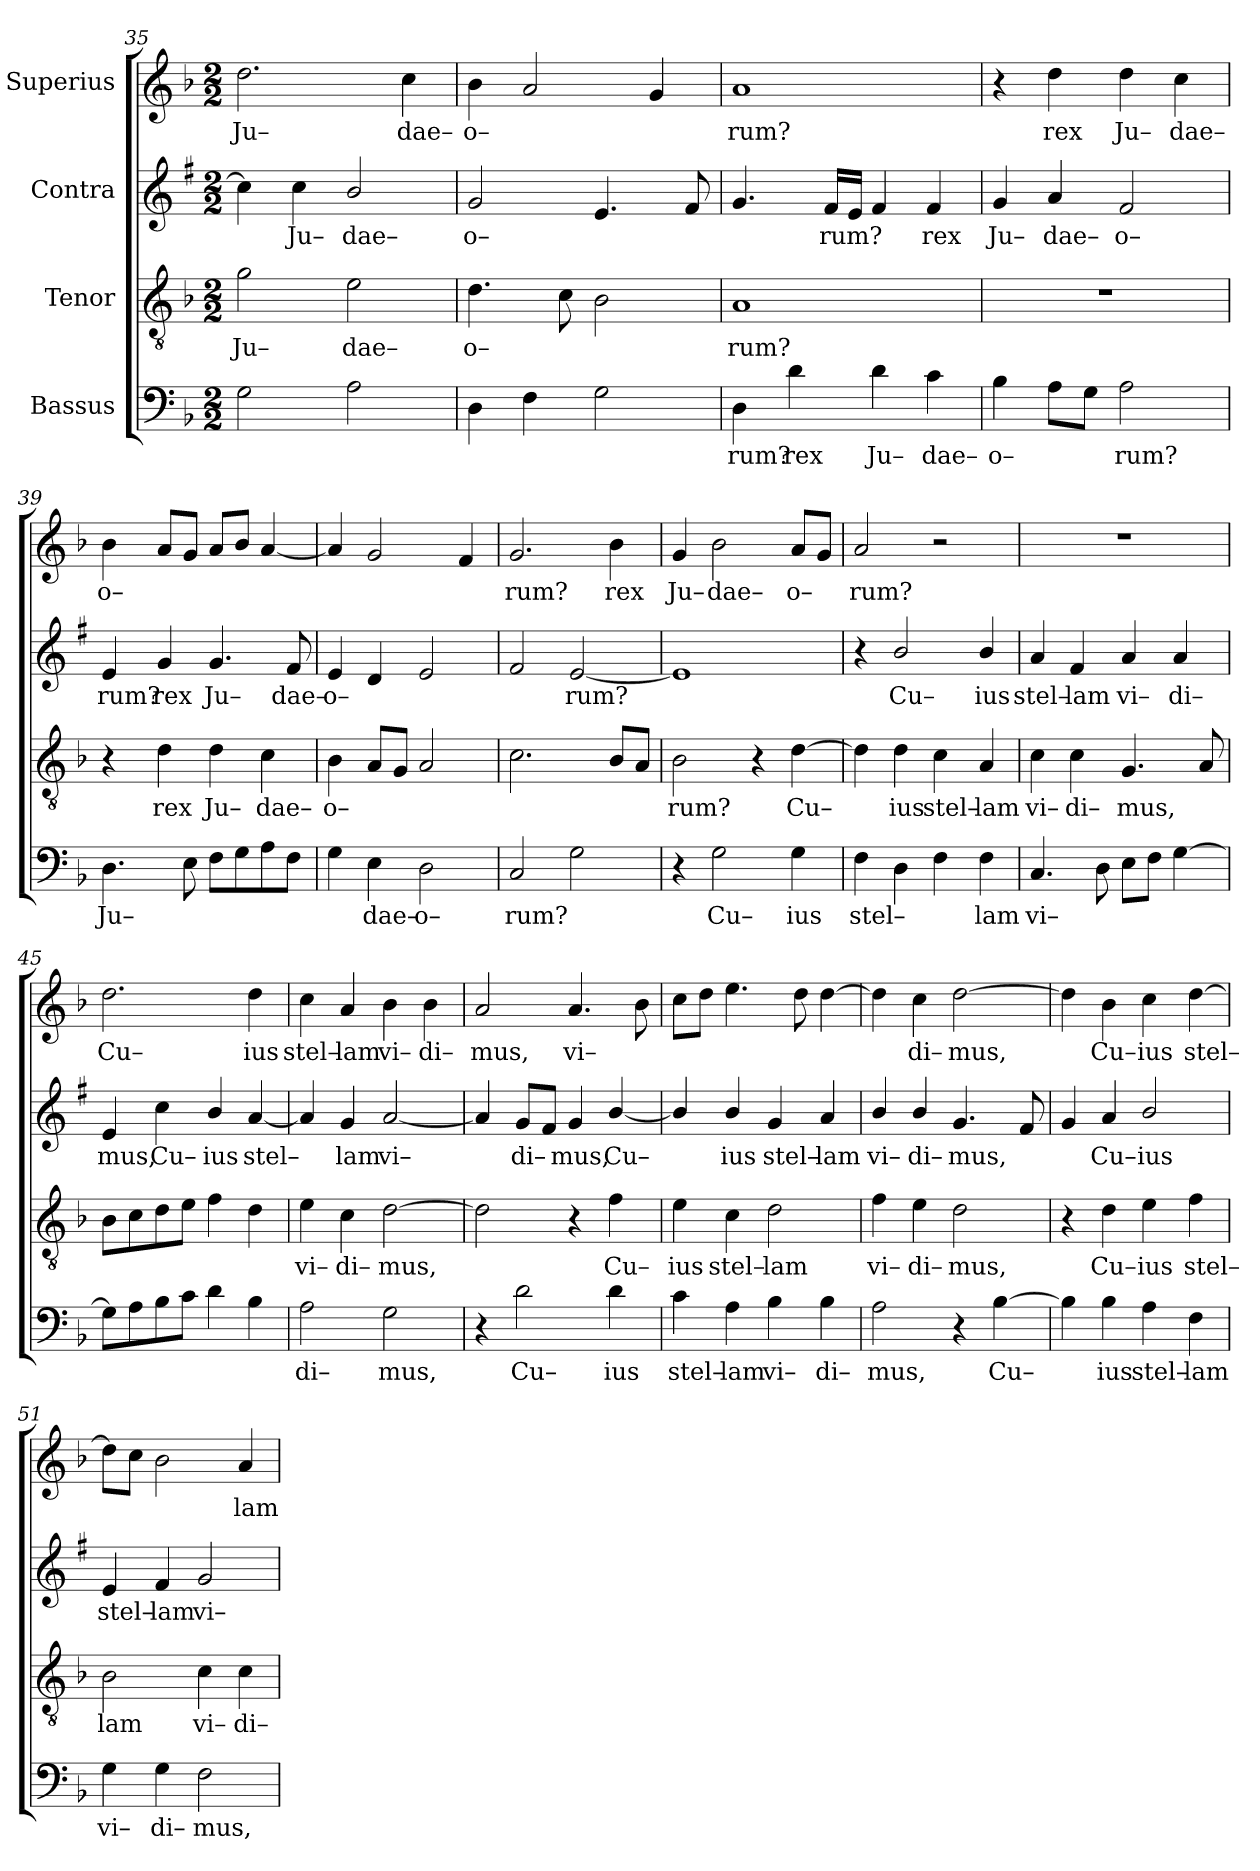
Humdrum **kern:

**kern	**text	**kern	**text	**kern	**text	**kern	**text
*part4	*part4	*part3	*part3	*part2	*part2	*part1	*part1
*staff4	*staff4	*staff3	*staff3	*staff2	*staff2	*staff1	*staff1
*I"Bassus	*	*I"Tenor	*	*I"Contra	*	*I"Superius	*
*clefF4	*	*clefGv2	*	*clefG2	*	*clefG2	*
*	*	*	*	*ITrd1c2	*	*	*
*k[b-]	*	*k[b-]	*	*k[b-]	*	*k[b-]	*
*F:	*	*F:	*	*F:	*	*F:	*
*M2/2	*	*M2/2	*	*M2/2	*	*M2/2	*
=35	=35	=35	=35	=35	=35	=35	=35
!	!	!	!LO:LY:b	!	!	!	!LO:LY:b
2G\	.	2g\	Ju–	4b-\]	.	2.dd\	Ju–
!	!	!	!	!	!LO:LY:b	!	!
.	.	.	.	4b-\	Ju–	.	.
!	!	!	!LO:LY:b	!	!LO:LY:b	!	!
2A\	.	2e\	dae–	2a/	dae–	.	.
!	!	!	!	!	!	!	!LO:LY:b
.	.	.	.	.	.	4cc\	dae–
=36	=36	=36	=36	=36	=36	=36	=36
!	!	!	!LO:LY:b	!	!LO:LY:b	!	!LO:LY:b
4D\	.	4.d\	o–	2f/	o–	4b-\	o–
4F\	.	.	.	.	.	2a/	.
.	.	8c\	.	.	.	.	.
2G\	.	2B-\	.	4.d/	.	.	.
.	.	.	.	.	.	4g/	.
.	.	.	.	8e/	.	.	.
=37	=37	=37	=37	=37	=37	=37	=37
!	!LO:LY:b	!	!LO:LY:b	!	!	!	!LO:LY:b
4D\	rum?	1A	rum?	4.f/	.	1a	rum?
!	!LO:LY:b	!	!	!	!	!	!
4d\	rex	.	.	.	.	.	.
!	!	!	!	!	!LO:LY:b	!	!
.	.	.	.	16e/LL	rum?	.	.
.	.	.	.	16d/JJ	.	.	.
!	!LO:LY:b	!	!	!	!	!	!
4d\	Ju–	.	.	4e/	.	.	.
!	!LO:LY:b	!	!	!	!LO:LY:b	!	!
4c\	dae–	.	.	4e/	rex	.	.
=38	=38	=38	=38	=38	=38	=38	=38
!	!LO:LY:b	!	!	!	!LO:LY:b	!	!
4B-\	o–	1r	.	4f/	Ju–	4r	.
!	!	!	!	!	!LO:LY:b	!	!LO:LY:b
8A\L	.	.	.	4g/	dae–	4dd\	rex
8G\J	.	.	.	.	.	.	.
!	!LO:LY:b	!	!	!	!LO:LY:b	!	!LO:LY:b
2A\	rum?	.	.	2e/	o–	4dd\	Ju–
!	!	!	!	!	!	!	!LO:LY:b
.	.	.	.	.	.	4cc\	dae–
!!LO:LB:g=z
=39	=39	=39	=39	=39	=39	=39	=39
!	!LO:LY:b	!	!	!	!LO:LY:b	!	!LO:LY:b
4.D\	Ju–	4r	.	4d/	rum?	4b-\	o–
!	!	!	!LO:LY:b	!	!LO:LY:b	!	!
.	.	4d\	rex	4f/	rex	8a/L	.
8E\	.	.	.	.	.	8g/J	.
!	!	!	!LO:LY:b	!	!LO:LY:b	!	!
8F\L	.	4d\	Ju–	4.f/	Ju–	8a/L	.
8G\	.	.	.	.	.	8b-/J	.
!	!	!	!LO:LY:b	!	!	!	!
8A\	.	4c\	dae–	.	.	[4a/	.
!	!	!	!	!	!LO:LY:b	!	!
8F\J	.	.	.	8e/	dae–	.	.
=40	=40	=40	=40	=40	=40	=40	=40
!	!	!	!LO:LY:b	!	!LO:LY:b	!	!
4G\	.	4B-\	o–	4d/	o–	4a/]	.
!	!LO:LY:b	!	!	!	!	!	!
4E\	dae–	8A/L	.	4c/	.	2g/	.
.	.	8G/J	.	.	.	.	.
!	!LO:LY:b	!	!	!	!	!	!
2D\	o–	2A/	.	2d/	.	.	.
.	.	.	.	.	.	4f/	.
=41	=41	=41	=41	=41	=41	=41	=41
!	!LO:LY:b	!	!	!	!	!	!LO:LY:b
2C/	rum?	2.c\	.	2e/	.	2.g/	rum?
!	!	!	!	!	!LO:LY:b	!	!
2G\	.	.	.	[2d/	rum?	.	.
!	!	!	!	!	!	!	!LO:LY:b
.	.	8B-/L	.	.	.	4b-\	rex
.	.	8A/J	.	.	.	.	.
=42	=42	=42	=42	=42	=42	=42	=42
!	!	!	!LO:LY:b	!	!	!	!LO:LY:b
4r	.	2B-\	rum?	1d]	.	4g/	Ju–
!	!LO:LY:b	!	!	!	!	!	!LO:LY:b
2G\	Cu–	.	.	.	.	2b-\	dae–
.	.	4r	.	.	.	.	.
!	!LO:LY:b	!	!LO:LY:b	!	!	!	!LO:LY:b
4G\	ius	[4d\	Cu–	.	.	8a/L	o–
.	.	.	.	.	.	8g/J	.
=43	=43	=43	=43	=43	=43	=43	=43
!	!LO:LY:b	!	!	!	!	!	!LO:LY:b
4F\	stel–	4d\]	.	4r	.	2a/	rum?
!	!	!	!LO:LY:b	!	!LO:LY:b	!	!
4D\	.	4d\	ius	2a/	Cu–	.	.
!	!	!	!LO:LY:b	!	!	!	!
4F\	.	4c\	stel–	.	.	2r	.
!	!LO:LY:b	!	!LO:LY:b	!	!LO:LY:b	!	!
4F\	lam	4A/	lam	4a/	ius	.	.
!!LO:LB:g=z
=44	=44	=44	=44	=44	=44	=44	=44
!	!LO:LY:b	!	!LO:LY:b	!	!LO:LY:b	!	!
4.C/	vi–	4c\	vi–	4g/	stel–	1r	.
!	!	!	!LO:LY:b	!	!LO:LY:b	!	!
.	.	4c\	di–	4e/	lam	.	.
8D\	.	.	.	.	.	.	.
!	!	!	!LO:LY:b	!	!LO:LY:b	!	!
8E\L	.	4.G/	mus,	4g/	vi–	.	.
8F\J	.	.	.	.	.	.	.
!	!	!	!	!	!LO:LY:b	!	!
[4G\	.	.	.	4g/	di–	.	.
.	.	8A/	.	.	.	.	.
=45	=45	=45	=45	=45	=45	=45	=45
!	!	!	!	!	!LO:LY:b	!	!LO:LY:b
8G\L]	.	8B-\L	.	4d/	mus,	2.dd\	Cu–
8A\	.	8c\	.	.	.	.	.
!	!	!	!	!	!LO:LY:b	!	!
8B-\	.	8d\	.	4b-\	Cu–	.	.
8c\J	.	8e\J	.	.	.	.	.
!	!	!	!	!	!LO:LY:b	!	!
4d\	.	4f\	.	4a/	ius	.	.
!	!	!	!	!	!LO:LY:b	!	!LO:LY:b
4B-\	.	4d\	.	[4g/	stel–	4dd\	ius
=46	=46	=46	=46	=46	=46	=46	=46
!	!LO:LY:b	!	!LO:LY:b	!	!	!	!LO:LY:b
2A\	di–	4e\	vi–	4g/]	.	4cc\	stel–
!	!	!	!LO:LY:b	!	!LO:LY:b	!	!LO:LY:b
.	.	4c\	di–	4f/	lam	4a/	lam
!	!LO:LY:b	!	!LO:LY:b	!	!LO:LY:b	!	!LO:LY:b
2G\	mus,	[2d\	mus,	[2g/	vi–	4b-\	vi–
!	!	!	!	!	!	!	!LO:LY:b
.	.	.	.	.	.	4b-\	di–
=47	=47	=47	=47	=47	=47	=47	=47
!	!	!	!	!	!	!	!LO:LY:b
4r	.	2d\]	.	4g/]	.	2a/	mus,
!	!LO:LY:b	!	!	!	!LO:LY:b	!	!
2d\	Cu–	.	.	8f/L	di–	.	.
.	.	.	.	8e/J	.	.	.
!	!	!	!	!	!LO:LY:b	!	!LO:LY:b
.	.	4r	.	4f/	mus,	4.a/	vi–
!	!LO:LY:b	!	!LO:LY:b	!	!LO:LY:b	!	!
4d\	ius	4f\	Cu–	[4a/	Cu–	.	.
.	.	.	.	.	.	8b-\	.
=48	=48	=48	=48	=48	=48	=48	=48
!	!LO:LY:b	!	!LO:LY:b	!	!	!	!
4c\	stel–	4e\	ius	4a/]	.	8cc\L	.
.	.	.	.	.	.	8dd\J	.
!	!LO:LY:b	!	!LO:LY:b	!	!LO:LY:b	!	!
4A\	lam	4c\	stel–	4a/	ius	4.ee\	.
!	!LO:LY:b	!	!LO:LY:b	!	!LO:LY:b	!	!
4B-\	vi–	2d\	lam	4f/	stel–	.	.
.	.	.	.	.	.	8dd\	.
!	!LO:LY:b	!	!	!	!LO:LY:b	!	!
4B-\	di–	.	.	4g/	lam	[4dd\	.
!!LO:PB:g=z
=49	=49	=49	=49	=49	=49	=49	=49
!	!LO:LY:b	!	!LO:LY:b	!	!LO:LY:b	!	!
2A\	mus,	4f\	vi–	4a/	vi–	4dd\]	.
!	!	!	!LO:LY:b	!	!LO:LY:b	!	!LO:LY:b
.	.	4e\	di–	4a/	di–	4cc\	di–
!	!	!	!LO:LY:b	!	!LO:LY:b	!	!LO:LY:b
4r	.	2d\	mus,	4.f/	mus,	[2dd\	mus,
!	!LO:LY:b	!	!	!	!	!	!
[4B-\	Cu–	.	.	.	.	.	.
.	.	.	.	8e/	.	.	.
=50	=50	=50	=50	=50	=50	=50	=50
4B-\]	.	4r	.	4f/	.	4dd\]	.
!	!LO:LY:b	!	!LO:LY:b	!	!LO:LY:b	!	!LO:LY:b
4B-\	ius	4d\	Cu–	4g/	Cu–	4b-\	Cu–
!	!LO:LY:b	!	!LO:LY:b	!	!LO:LY:b	!	!LO:LY:b
4A\	stel–	4e\	ius	2a/	ius	4cc\	ius
!	!LO:LY:b	!	!LO:LY:b	!	!	!	!LO:LY:b
4F\	lam	4f\	stel–	.	.	[4dd\	stel–
=51	=51	=51	=51	=51	=51	=51	=51
!	!LO:LY:b	!	!LO:LY:b	!	!LO:LY:b	!	!
4G\	vi–	2B-\	lam	4d/	stel–	8dd\L]	.
.	.	.	.	.	.	8cc\J	.
!	!LO:LY:b	!	!	!	!LO:LY:b	!	!
4G\	di–	.	.	4e/	lam	2b-\	.
!	!LO:LY:b	!	!LO:LY:b	!	!LO:LY:b	!	!
2F\	mus,	4c\	vi–	2f/	vi–	.	.
!	!	!	!LO:LY:b	!	!	!	!LO:LY:b
.	.	4c\	di–	.	.	4a/	lam
=	=	=	=	=	=	=	=
*-	*-	*-	*-	*-	*-	*-	*-
